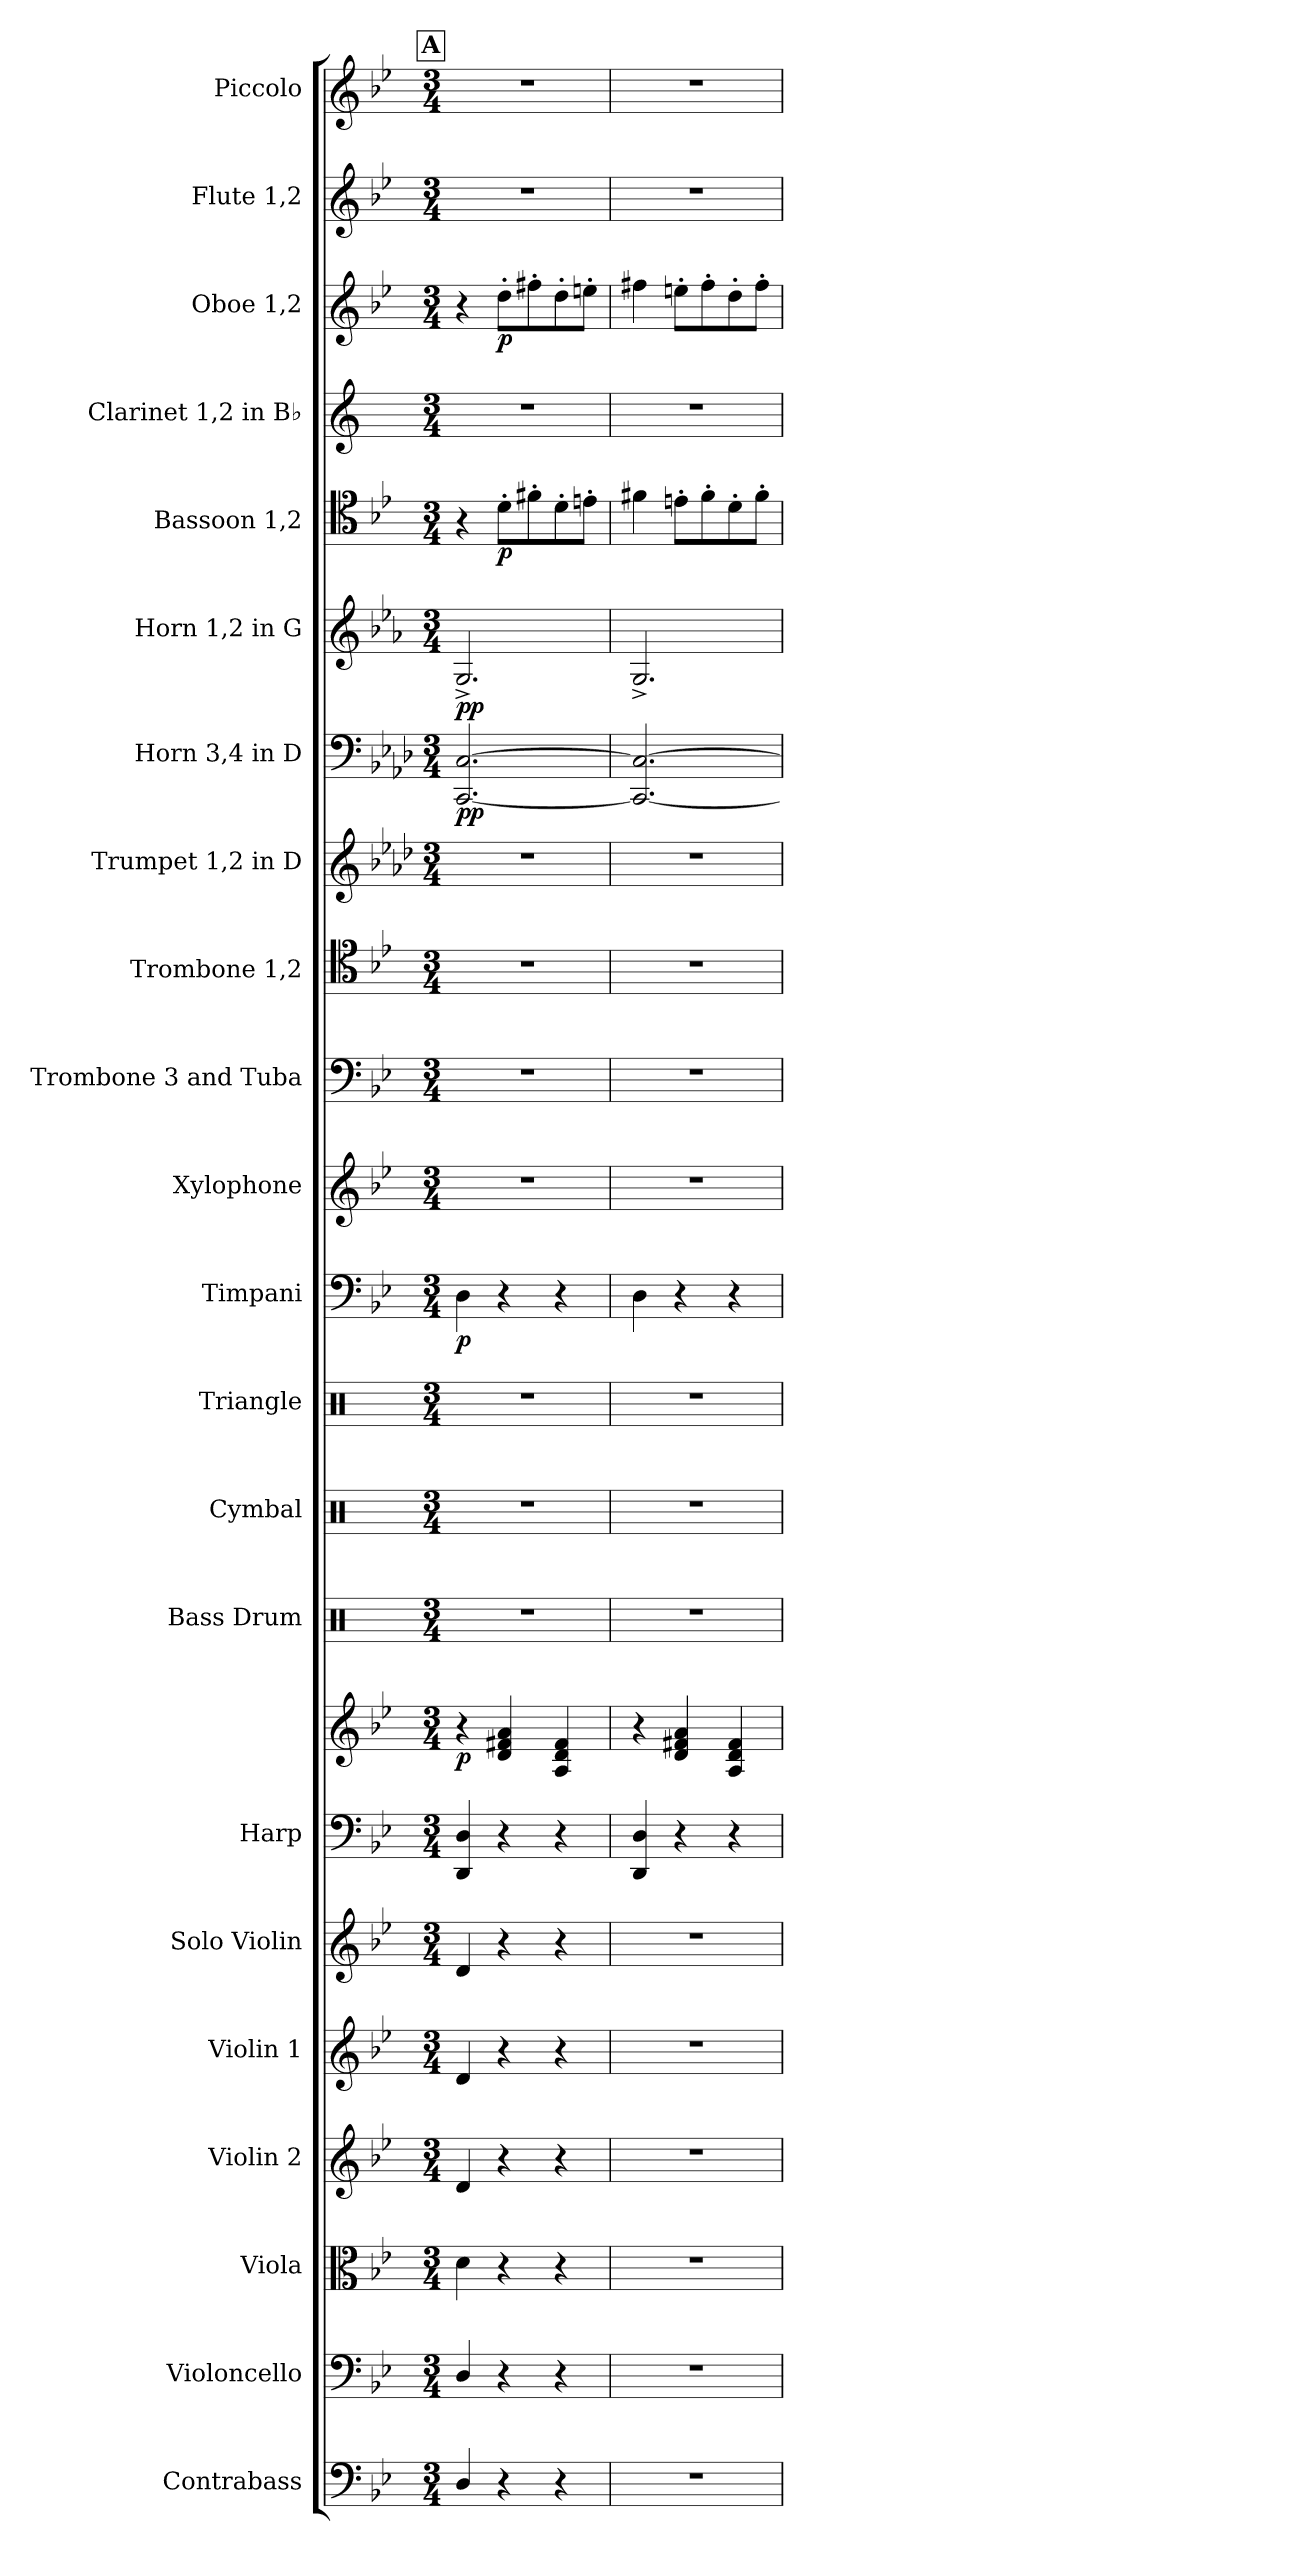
**kern	**kern	**kern	**kern	**kern	**kern	**kern	**kern	**dynam	**kern	**kern	**kern	**kern	**dynam	**kern	**kern	**kern	**kern	**kern	**dynam	**kern	**dynam	**kern	**dynam	**kern	**kern	**dynam	**kern	**kern
*part22	*part21	*part20	*part19	*part18	*part17	*part16	*part16	*part16	*part15	*part14	*part13	*part12	*part12	*part11	*part10	*part9	*part8	*part7	*part7	*part6	*part6	*part5	*part5	*part4	*part3	*part3	*part2	*part1
*staff23	*staff22	*staff21	*staff20	*staff19	*staff18	*staff17	*staff16	*staff16/17	*staff15	*staff14	*staff13	*staff12	*staff12	*staff11	*staff10	*staff9	*staff8	*staff7	*staff7	*staff6	*staff6	*staff5	*staff5	*staff4	*staff3	*staff3	*staff2	*staff1
*I"Contrabass	*I"Violoncello	*I"Viola	*I"Violin 2	*I"Violin 1	*I"Solo Violin	*I"Harp	*	*	*I"Bass Drum	*I"Cymbal	*I"Triangle	*I"Timpani	*	*I"Xylophone	*I"Trombone 3 and Tuba	*I"Trombone 1,2	*I"Trumpet 1,2 in D	*I"Horn 3,4 in D	*	*I"Horn 1,2 in G	*	*I"Bassoon 1,2	*	*I"Clarinet 1,2 in B♭	*I"Oboe 1,2	*	*I"Flute 1,2	*I"Piccolo
*I'Cb.	*I'Vc.	*I'Vla.	*I'Vln. 2	*I'Vln. 1	*I'Solo Vln.	*I'Hrp.	*	*	*I'B.D	*I'Cym.	*I'Trgl.	*I'Timp.	*	*I'Xyl.	*I'Tbn. 3 and Tba.	*I'Tbn. 1,2	*I'Tpt. 1,2 in D	*I'Hn. 3,4 in D	*	*I'Hn. 1,2 in G	*	*I'Bsn. 1,2	*	*I'Cl. 1,2 in B♭	*I'Ob. 1,2	*	*I'Fl. 1,2	*I'Picc.
!!LO:PB:g=z
*clefF4	*clefF4	*clefC3	*clefG2	*clefG2	*clefG2	*clefF4	*clefG2	*	*clefX	*clefX	*clefX	*clefF4	*	*clefG2	*clefF4	*clefC4	*clefG2	*clefF4	*	*clefG2	*	*clefC4	*	*clefG2	*clefG2	*	*clefG2	*clefG2
*ITrd7c12	*	*	*	*	*	*	*	*	*	*	*	*	*	*ITrd-7c-12	*	*	*ITrd-1c-2	*ITrd6c10	*	*ITrd3c5	*	*	*	*ITrd1c2	*	*	*	*ITrd-7c-12
*k[b-e-]	*k[b-e-]	*k[b-e-]	*k[b-e-]	*k[b-e-]	*k[b-e-]	*k[b-e-]	*k[b-e-]	*	*k[]	*k[]	*k[]	*k[b-e-]	*	*k[b-e-]	*k[b-e-]	*k[b-e-]	*k[b-e-]	*k[b-e-]	*	*k[b-e-]	*	*k[b-e-]	*	*k[b-e-]	*k[b-e-]	*	*k[b-e-]	*k[b-e-]
*M3/4	*M3/4	*M3/4	*M3/4	*M3/4	*M3/4	*M3/4	*M3/4	*	*M3/4	*M3/4	*M3/4	*M3/4	*	*M3/4	*M3/4	*M3/4	*M3/4	*M3/4	*	*M3/4	*	*M3/4	*	*M3/4	*M3/4	*	*M3/4	*M3/4
!!LO:REH:place=s1:a:B:fs=14:t=A
=65	=65	=65	=65	=65	=65	=65	=65	=65	=65	=65	=65	=65	=65	=65	=65	=65	=65	=65	=65	=65	=65	=65	=65	=65	=65	=65	=65	=65
!	!	!	!	!	!	!	!	!LO:DY:b	!	!	!	!	!LO:DY:b	!	!	!	!	!	!LO:DY:b	!	!LO:DY:b	!	!	!	!	!	!	!
4DD/	4D/	4d\	4d/	4d/	4d/	4DD/ 4D/	4r	p	2.r	2.r	2.r	4D\	p	2.r	2.r	2.r	2.r	[2.DDD/ [2.DD/	pp	2.D^/	pp	4r	.	2.r	4r	.	2.r	2.r
!	!	!	!	!	!	!	!	!	!	!	!	!	!	!	!	!	!	!	!	!	!	!	!LO:DY:b	!	!	!LO:DY:b	!	!
4r	4r	4r	4r	4r	4r	4r	4d/ 4f#X/ 4a/	.	.	.	.	4r	.	.	.	.	.	.	.	.	.	8d'\L	p	.	8dd'\L	p	.	.
.	.	.	.	.	.	.	.	.	.	.	.	.	.	.	.	.	.	.	.	.	.	8f#X'\	.	.	8ff#X'\	.	.	.
4r	4r	4r	4r	4r	4r	4r	4A/ 4d/ 4f#/	.	.	.	.	4r	.	.	.	.	.	.	.	.	.	8d'\	.	.	8dd'\	.	.	.
.	.	.	.	.	.	.	.	.	.	.	.	.	.	.	.	.	.	.	.	.	.	8en'\J	.	.	8een'\J	.	.	.
=66	=66	=66	=66	=66	=66	=66	=66	=66	=66	=66	=66	=66	=66	=66	=66	=66	=66	=66	=66	=66	=66	=66	=66	=66	=66	=66	=66	=66
2.r	2.r	2.r	2.r	2.r	2.r	4DD/ 4D/	4r	.	2.r	2.r	2.r	4D\	.	2.r	2.r	2.r	2.r	2.DDD/_ 2.DD/_	.	2.D^/	.	4f#X\	.	2.r	4ff#X\	.	2.r	2.r
.	.	.	.	.	.	4r	4d/ 4f#X/ 4a/	.	.	.	.	4r	.	.	.	.	.	.	.	.	.	8en'\L	.	.	8een'\L	.	.	.
.	.	.	.	.	.	.	.	.	.	.	.	.	.	.	.	.	.	.	.	.	.	8f#'\	.	.	8ff#'\	.	.	.
.	.	.	.	.	.	4r	4A/ 4d/ 4f#/	.	.	.	.	4r	.	.	.	.	.	.	.	.	.	8d'\	.	.	8dd'\	.	.	.
.	.	.	.	.	.	.	.	.	.	.	.	.	.	.	.	.	.	.	.	.	.	8f#'\J	.	.	8ff#'\J	.	.	.
=	=	=	=	=	=	=	=	=	=	=	=	=	=	=	=	=	=	=	=	=	=	=	=	=	=	=	=	=
*-	*-	*-	*-	*-	*-	*-	*-	*-	*-	*-	*-	*-	*-	*-	*-	*-	*-	*-	*-	*-	*-	*-	*-	*-	*-	*-	*-	*-
